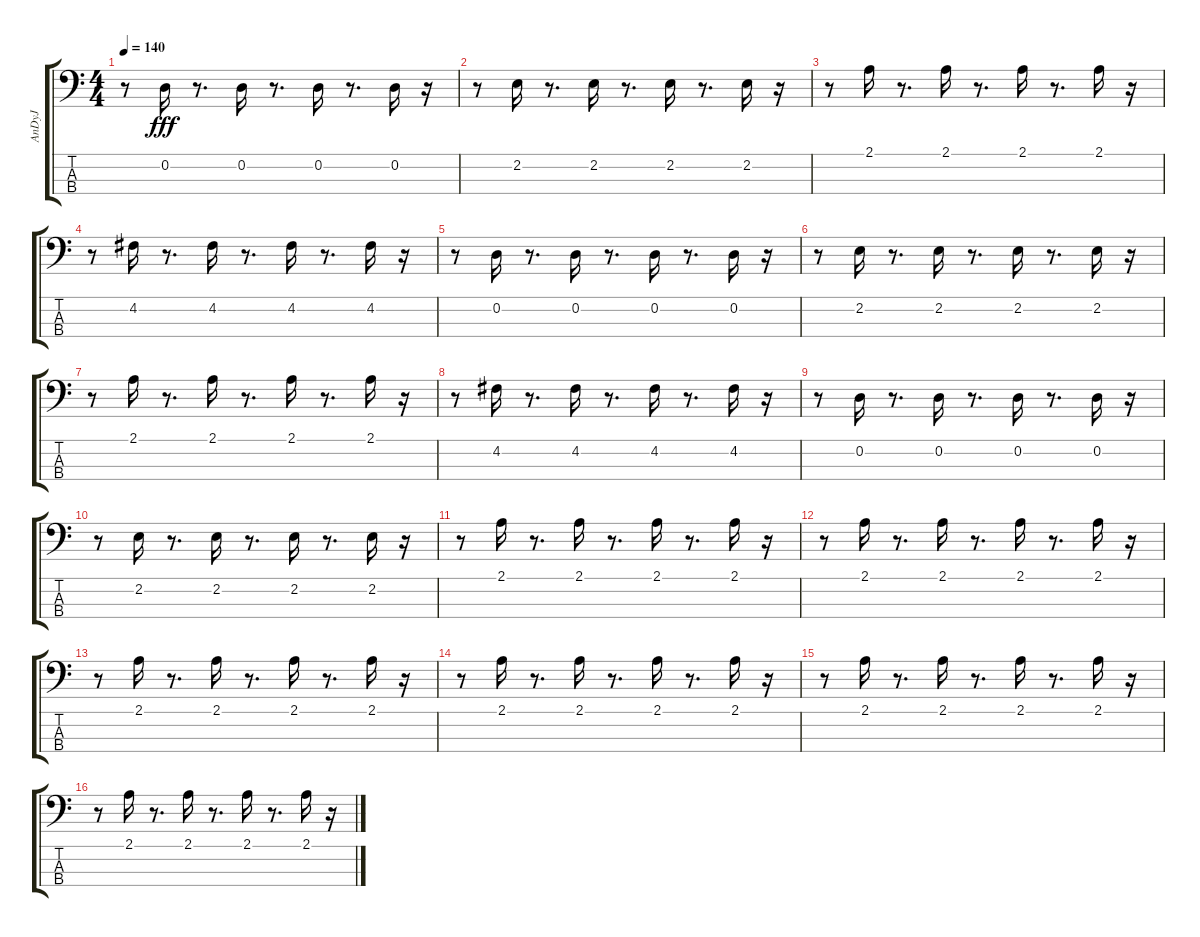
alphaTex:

\track ("    AnDyJ" "    AnDyJ") {instrument synthbass1}
\staff {score tabs}
\tuning (G2 D2 A1 E1) {hide}
\ts (4 4)
\tempo 140
\clef f4
\ks c
r.8{dy fff} 0.2.16 r.8{d} 0.2.16 r.8{d} 0.2.16 r.8{d} 0.2.16 r.16 |
r.8 2.2.16 r.8{d} 2.2.16 r.8{d} 2.2.16 r.8{d} 2.2.16 r.16 |
r.8 2.1.16 r.8{d} 2.1.16 r.8{d} 2.1.16 r.8{d} 2.1.16 r.16 |
r.8 4.2.16 r.8{d} 4.2.16 r.8{d} 4.2.16 r.8{d} 4.2.16 r.16 |
r.8 0.2.16 r.8{d} 0.2.16 r.8{d} 0.2.16 r.8{d} 0.2.16 r.16 |
r.8 2.2.16 r.8{d} 2.2.16 r.8{d} 2.2.16 r.8{d} 2.2.16 r.16 |
r.8 2.1.16 r.8{d} 2.1.16 r.8{d} 2.1.16 r.8{d} 2.1.16 r.16 |
r.8 4.2.16 r.8{d} 4.2.16 r.8{d} 4.2.16 r.8{d} 4.2.16 r.16 |
r.8 0.2.16 r.8{d} 0.2.16 r.8{d} 0.2.16 r.8{d} 0.2.16 r.16 |
r.8 2.2.16 r.8{d} 2.2.16 r.8{d} 2.2.16 r.8{d} 2.2.16 r.16 |
r.8 2.1.16 r.8{d} 2.1.16 r.8{d} 2.1.16 r.8{d} 2.1.16 r.16 |
r.8 2.1.16 r.8{d} 2.1.16 r.8{d} 2.1.16 r.8{d} 2.1.16 r.16 |
r.8 2.1.16 r.8{d} 2.1.16 r.8{d} 2.1.16 r.8{d} 2.1.16 r.16 |
r.8 2.1.16 r.8{d} 2.1.16 r.8{d} 2.1.16 r.8{d} 2.1.16 r.16 |
r.8 2.1.16 r.8{d} 2.1.16 r.8{d} 2.1.16 r.8{d} 2.1.16 r.16 |
r.8 2.1.16 r.8{d} 2.1.16 r.8{d} 2.1.16 r.8{d} 2.1.16 r.16
